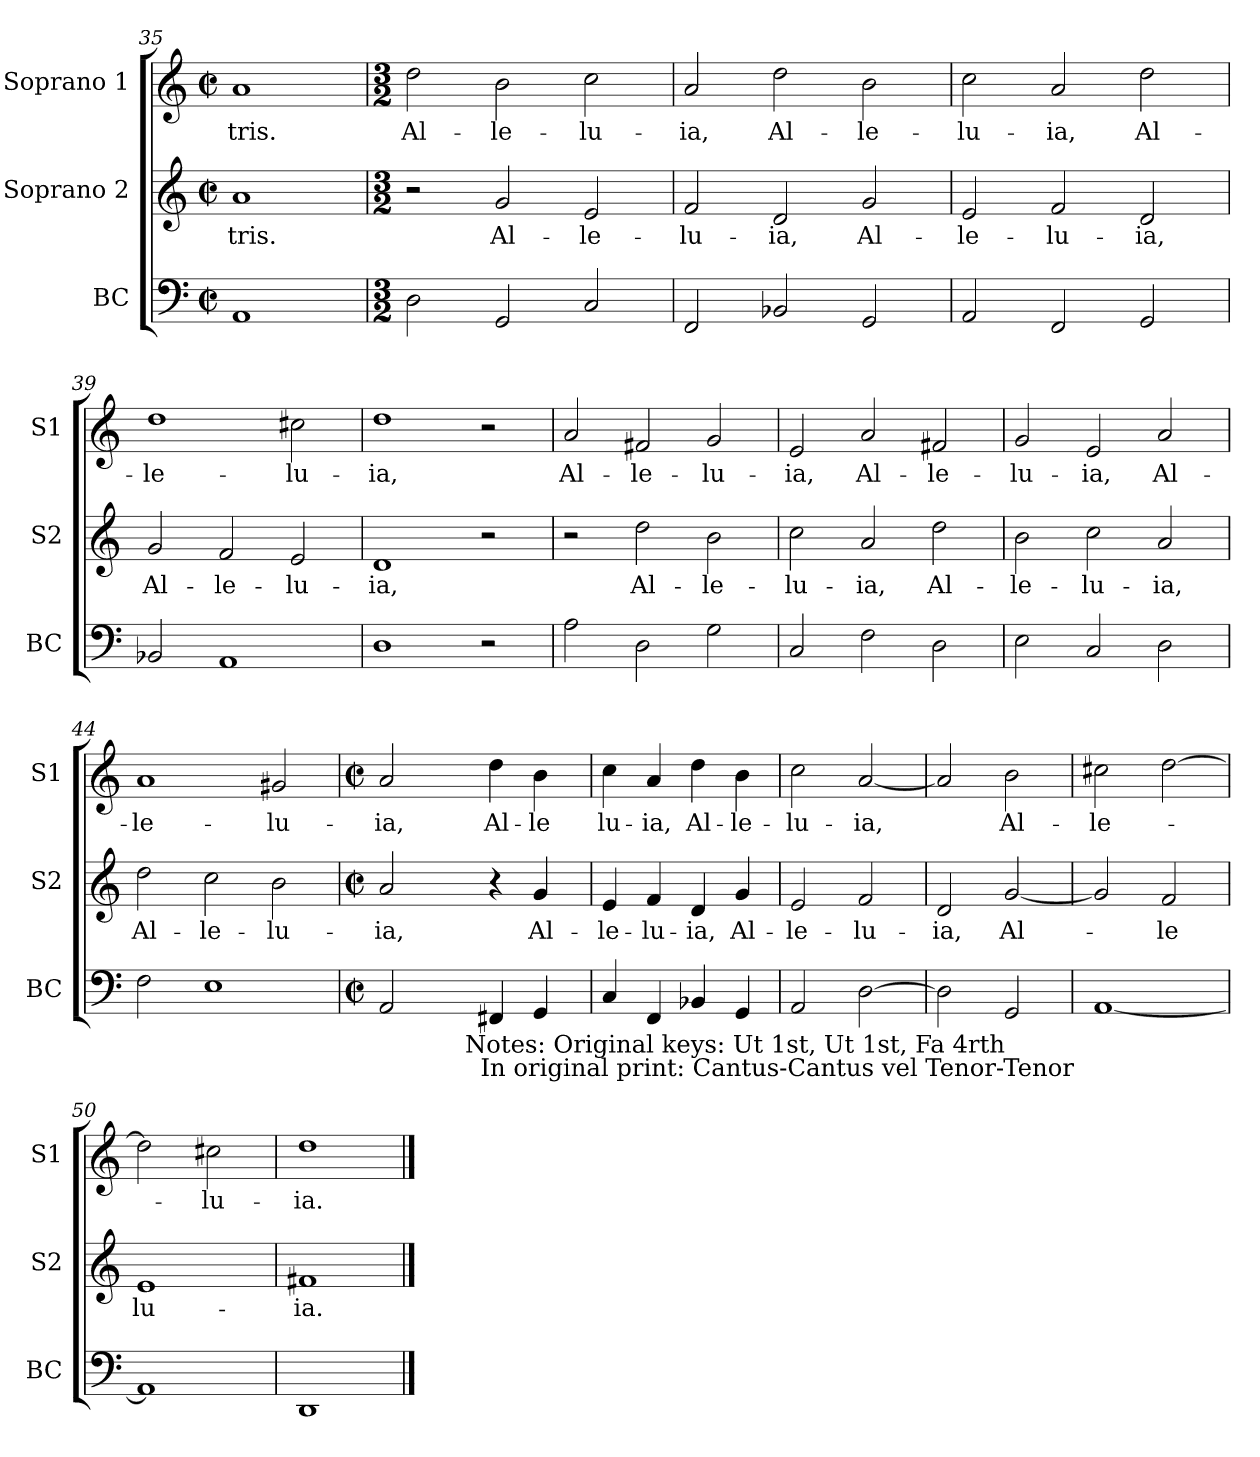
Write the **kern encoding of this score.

**kern	**kern	**text	**kern	**text
*part3	*part2	*part2	*part1	*part1
*staff3	*staff2	*staff2	*staff1	*staff1
*I"BC	*I"Soprano 2	*	*I"Soprano 1	*
*I'BC	*I'S2	*	*I'S1	*
*clefF4	*clefG2	*	*clefG2	*
*k[]	*k[]	*	*k[]	*
*C:	*C:	*	*C:	*
*M2/2	*M2/2	*	*M2/2	*
*met(c|)	*met(c|)	*	*met(c|)	*
=35	=35	=35	=35	=35
1AA	1a	-tris.	1a	-tris.
=36	=36	=36	=36	=36
*M3/2	*M3/2	*	*M3/2	*
2D\	2r	.	2dd\	Al-
2GG/	2g/	Al-	2b\	-le-
2C/	2e/	-le-	2cc\	-lu-
!!LO:PB:g=z
=37	=37	=37	=37	=37
2FF/	2f/	-lu-	2a/	-ia,
2BB-X/	2d/	-ia,	2dd\	Al-
2GG/	2g/	Al-	2b\	-le-
=38	=38	=38	=38	=38
2AA/	2e/	-le-	2cc\	-lu-
2FF/	2f/	-lu-	2a/	-ia,
2GG/	2d/	-ia,	2dd\	Al-
=39	=39	=39	=39	=39
2BB-X/	2g/	Al-	1dd	-le-
1AA	2f/	-le-	.	.
.	2e/	-lu-	2cc#X\	-lu-
=40	=40	=40	=40	=40
1D	1d	-ia,	1dd	-ia,
2r	2r	.	2r	.
=41	=41	=41	=41	=41
2A\	2r	.	2a/	Al-
2D\	2dd\	Al-	2f#X/	-le-
2G\	2b\	-le-	2g/	-lu-
=42	=42	=42	=42	=42
2C/	2cc\	-lu-	2e/	-ia,
2F\	2a/	-ia,	2a/	Al-
2D\	2dd\	Al-	2f#X/	-le-
=43	=43	=43	=43	=43
2E\	2b\	-le-	2g/	-lu-
2C/	2cc\	-lu-	2e/	-ia,
2D\	2a/	-ia,	2a/	Al-
!!LO:LB:g=z
=44	=44	=44	=44	=44
2F\	2dd\	Al-	1a	-le-
1E	2cc\	-le-	.	.
.	2b\	-lu-	2g#X/	-lu-
=45	=45	=45	=45	=45
*M2/2	*M2/2	*	*M2/2	*
*met(c|)	*met(c|)	*	*met(c|)	*
*^	*	*	*	*
2AA/	4ryy	2a/	-ia,	2a/	-ia,
.	8ryy	.	.	.	.
.	32ryy	.	.	.	.
!	!LO:TX:b:t=Notes&colon; Original keys&colon;  Ut 1st, Ut 1st, Fa 4rth\n            In original print&colon; Cantus-Cantus vel Tenor-Tenor	!	!	!	!
.	2ryy	.	.	.	.
4FF#X/	.	4r	.	4dd\	Al-
4GG/	.	4g/	Al-	4b\	-le
.	16.ryy	.	.	.	.
*v	*v	*	*	*	*
=46	=46	=46	=46	=46
4C/	4e/	-le-	4cc\	lu-
4FF/	4f/	-lu-	4a/	-ia,
4BB-X/	4d/	-ia,	4dd\	Al-
4GG/	4g/	Al-	4b\	-le-
=47	=47	=47	=47	=47
2AA/	2e/	-le-	2cc\	-lu-
[2D\	2f/	-lu-	[2a/	-ia,
=48	=48	=48	=48	=48
2D\]	2d/	-ia,	2a/]	.
2GG/	[2g/	Al-	2b\	Al-
=49	=49	=49	=49	=49
[1AA	2g/]	.	2cc#X\	-le-
.	2f/	-le	[2dd\	.
=50	=50	=50	=50	=50
1AA]	1e	lu-	2dd\]	.
.	.	.	2cc#X\	-lu-
=51	=51	=51	=51	=51
1DD	1f#X	-ia.	1dd	-ia.
==	==	==	==	==
*-	*-	*-	*-	*-
